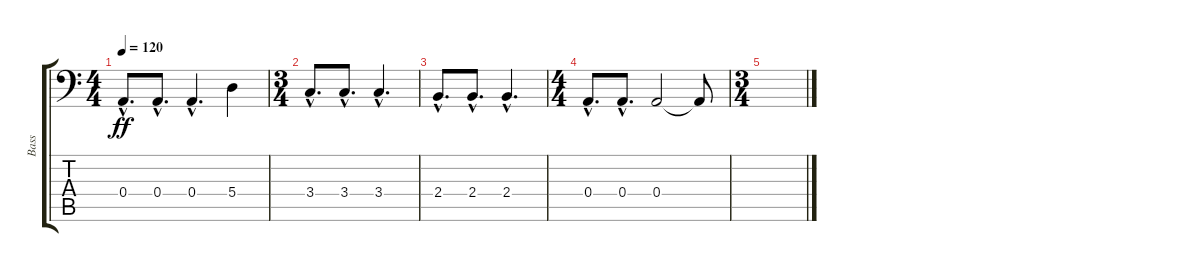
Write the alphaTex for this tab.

\track ("Bass" "Bass") {instrument electricbassfinger}
\staff {score tabs}
\tuning (C3 G2 D2 A1 E1 B0) {hide}
\ts (4 4)
\tempo 120
\clef f4
\ks c
0.4{hac}.8{d dy ff} 0.4{hac}.8{d} 0.4{hac}.4{d} 5.4.4 |
\ts (3 4)
3.4{hac}.8{d} 3.4{hac}.8{d} 3.4{hac}.4{d} |
2.4{hac}.8{d} 2.4{hac}.8{d} 2.4{hac}.4{d} |
\ts (4 4)
0.4{hac}.8{d} 0.4{hac}.8{d} 0.4.2 0.4{t}.8 |
\ts (3 4)
